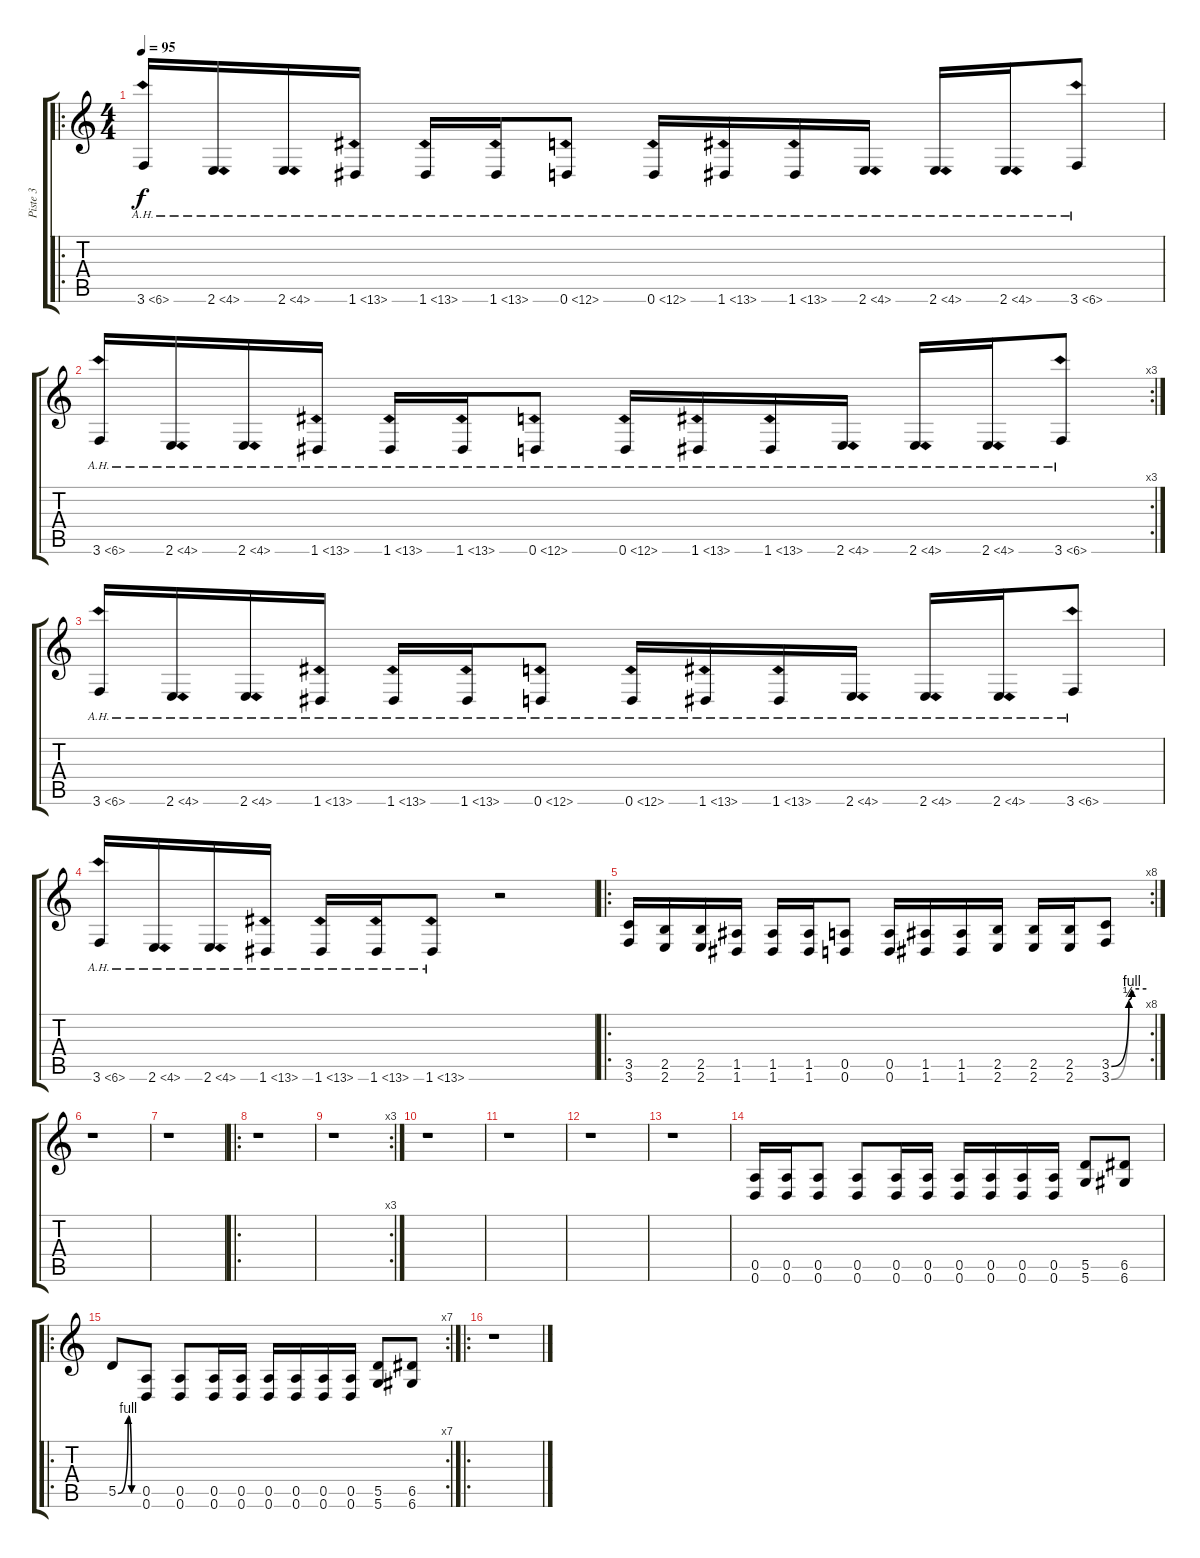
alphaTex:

\track ("Piste 3" "Piste 3") {instrument distortionguitar}
\staff {score tabs}
\tuning (E4 B3 G3 D3 A2 D2) {hide}
\ro
\ts (4 4)
\tempo 95
\clef g2
\ks c
3.6{ah 3}.16{dy f instrument distortionguitar} 2.6{ah 2}.16 2.6{ah 2}.16 1.6{ah 12}.16 1.6{ah 12}.16 1.6{ah 12}.16 0.6{ah 12}.8 0.6{ah 12}.16 1.6{ah 12}.16 1.6{ah 12}.16 2.6{ah 2}.16 2.6{ah 2}.16 2.6{ah 2}.16 3.6{ah 3}.8 |
\rc 3
3.6{ah 3}.16 2.6{ah 2}.16 2.6{ah 2}.16 1.6{ah 12}.16 1.6{ah 12}.16 1.6{ah 12}.16 0.6{ah 12}.8 0.6{ah 12}.16 1.6{ah 12}.16 1.6{ah 12}.16 2.6{ah 2}.16 2.6{ah 2}.16 2.6{ah 2}.16 3.6{ah 3}.8 |
3.6{ah 3}.16 2.6{ah 2}.16 2.6{ah 2}.16 1.6{ah 12}.16 1.6{ah 12}.16 1.6{ah 12}.16 0.6{ah 12}.8 0.6{ah 12}.16 1.6{ah 12}.16 1.6{ah 12}.16 2.6{ah 2}.16 2.6{ah 2}.16 2.6{ah 2}.16 3.6{ah 3}.8 |
3.6{ah 3}.16 2.6{ah 2}.16 2.6{ah 2}.16 1.6{ah 12}.16 1.6{ah 12}.16 1.6{ah 12}.16 1.6{ah 12}.8 r.2 |
\ro
\rc 8
(3.5 3.6).16 (2.5 2.6).16 (2.5 2.6).16 (1.5 1.6).16 (1.5 1.6).16 (1.5 1.6).16 (0.5 0.6).8 (0.5 0.6).16 (1.5 1.6).16 (1.5 1.6).16 (2.5 2.6).16 (2.5 2.6).16 (2.5 2.6).16 (3.5{be (custom 0 0 30 2 35 4 60 4)} 3.6{be (custom 0 0 30 2 35 4 60 4)}).8 |
r.1 |
r.1 |
\ro
r.1 |
\rc 3
r.1 |
r.1 |
r.1 |
r.1 |
r.1 |
(0.5 0.6).16 (0.5 0.6).16 (0.5 0.6).8 (0.5 0.6).8 (0.5 0.6).16 (0.5 0.6).16 (0.5 0.6).16 (0.5 0.6).16 (0.5 0.6).16 (0.5 0.6).16 (5.5 5.6).8 (6.5 6.6).8 |
\ro
\rc 7
5.5{be (custom 0 0 30 4 40 0 45 0 60 0)}.8 (0.5 0.6).8 (0.5 0.6).8 (0.5 0.6).16 (0.5 0.6).16 (0.5 0.6).16 (0.5 0.6).16 (0.5 0.6).16 (0.5 0.6).16 (5.5 5.6).8 (6.5 6.6).8 |
\ro
r.1
